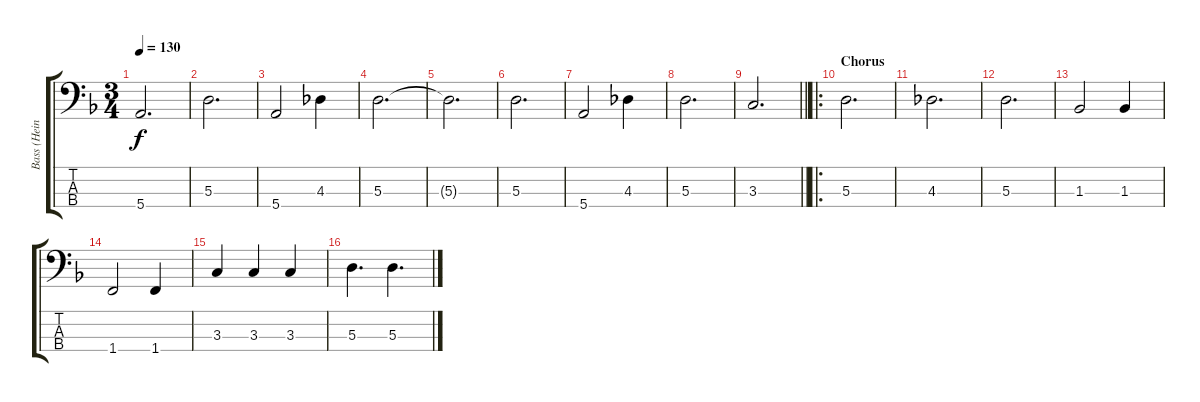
\track ("Bass (Heini)" "Bass (Hein") {instrument electricbasspick}
\staff {score tabs}
\tuning (G2 D2 A1 E1) {hide}
\ts (3 4)
\tempo 130
\clef f4
\ks dminor
5.4.2{d dy f} |
5.3.2{d} |
5.4.2 4.3.4 |
5.3.2{d} |
5.3{t}.2{d} |
5.3.2{d} |
5.4.2 4.3.4 |
5.3.2{d} |
\barLineRight lightlight
3.3.2{d} |
\ro
\section ("" "Chorus")
5.3.2{d} |
4.3.2{d} |
5.3.2{d} |
1.3.2 1.3.4 |
1.4.2 1.4.4 |
3.3.4 3.3.4 3.3.4 |
5.3.4{d} 5.3.4{d}
